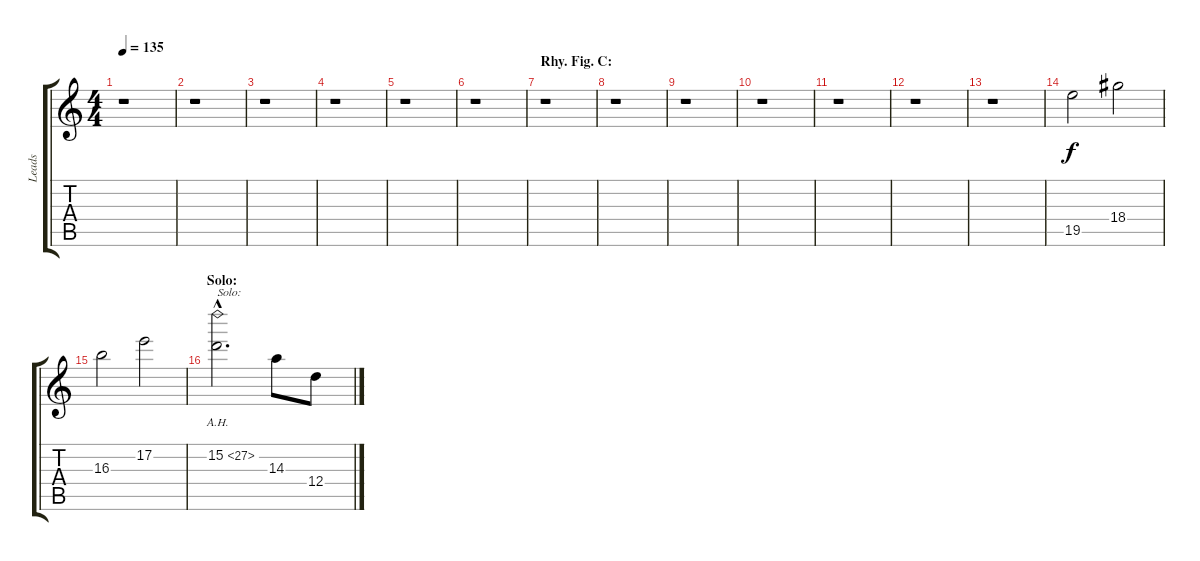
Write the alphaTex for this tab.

\track ("Leads" "Leads") {instrument distortionguitar}
\staff {score tabs}
\tuning (E4 B3 G3 D3 A2 E2) {hide}
\ts (4 4)
\tempo 135
\clef g2
\ks c
r.1{dy f} |
r.1 |
r.1 |
r.1 |
r.1 |
r.1 |
\section ("" "Rhy. Fig. C:")
r.1 |
r.1 |
r.1 |
r.1 |
r.1 |
r.1 |
r.1 |
19.5.2 18.4.2 |
16.3.2 17.2.2 |
\section ("" "Solo:")
15.2{ah 12 hac}.2{d txt "Solo:"} 14.3.8 12.4.8
